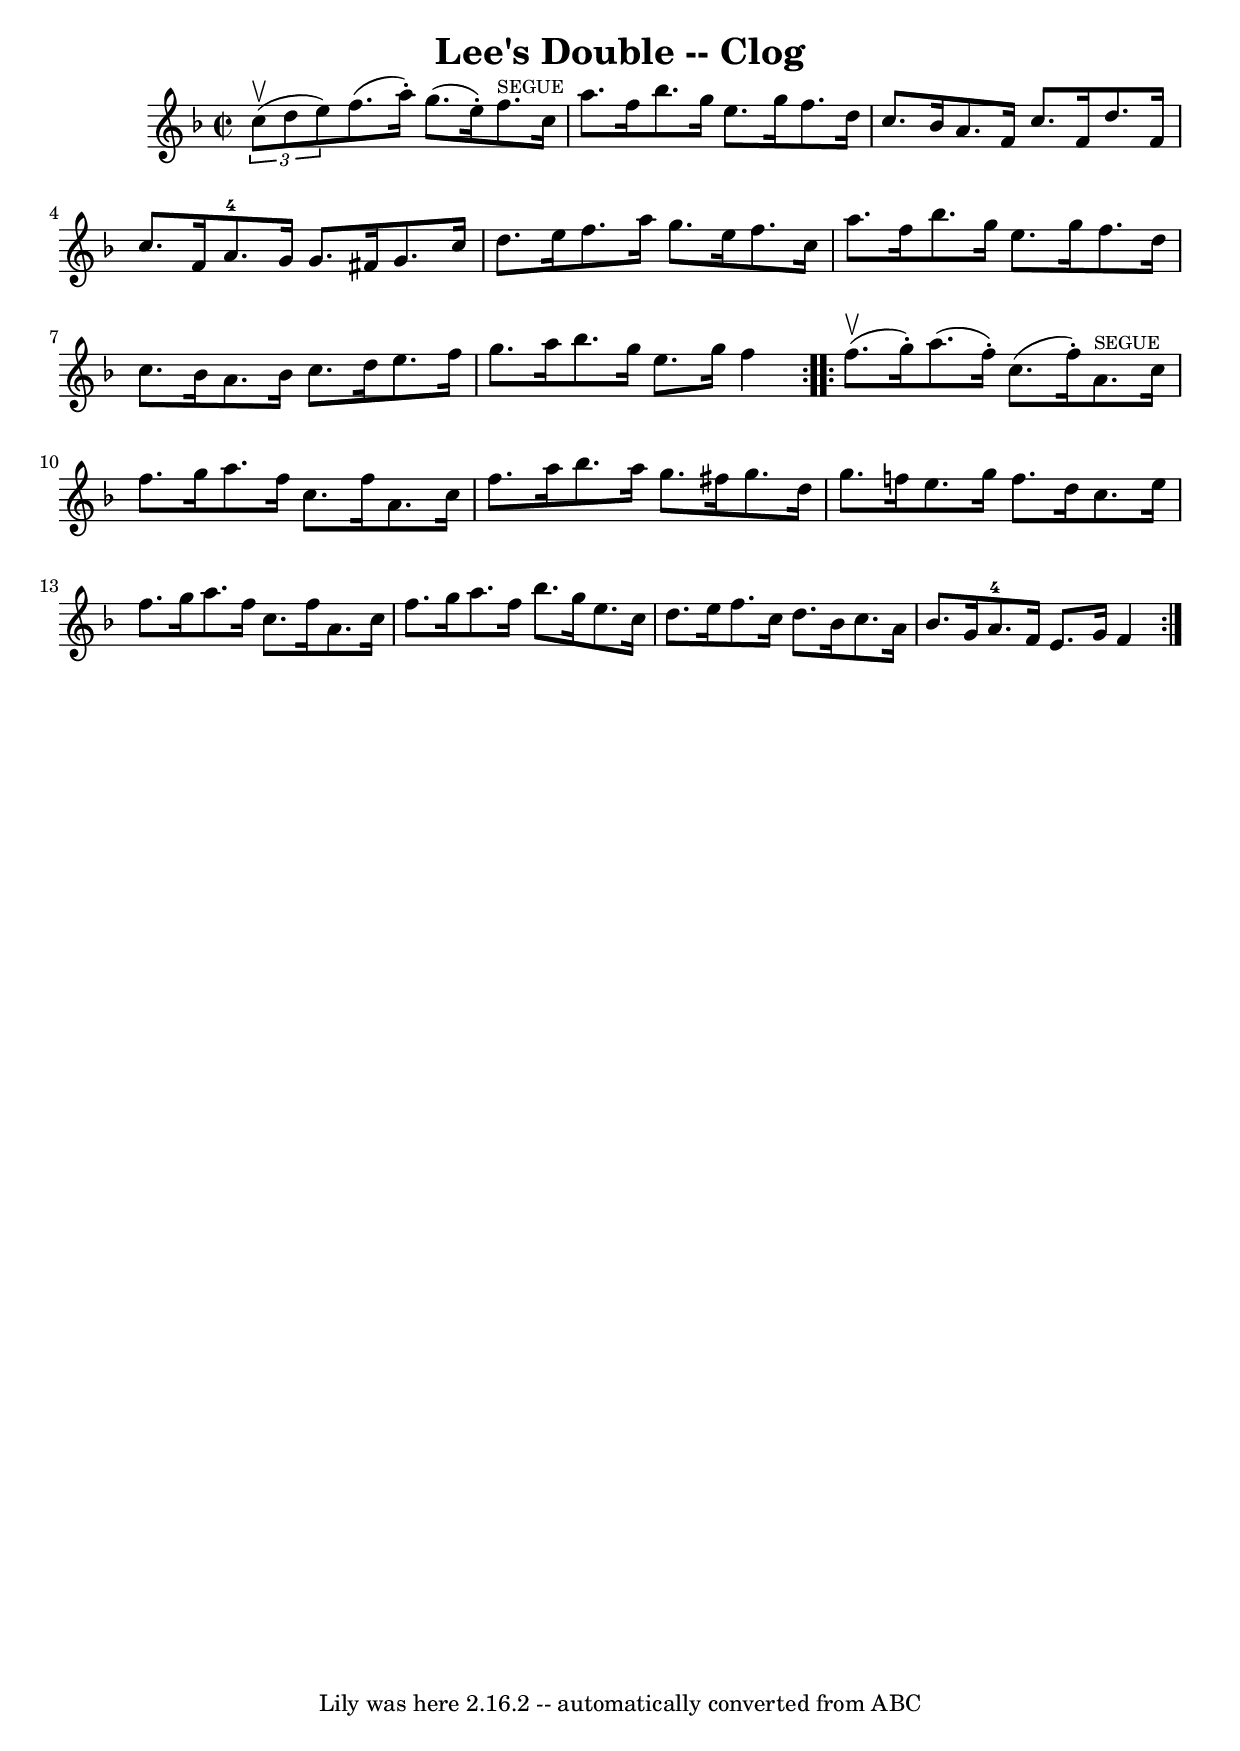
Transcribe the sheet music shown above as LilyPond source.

\version "2.16.2"
\include "Mammoth.ily"
\header {
  %% book = "Ryan's Mammoth Collection"
 crossRefNumber = "1"
 footnotes = "\\\\160 956"
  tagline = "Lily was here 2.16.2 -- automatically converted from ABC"
  title = "Lee's Double -- Clog"

}
voicedefault =  {



  \repeat volta 2 {

    \override Staff.TimeSignature #'style = #'C
    \time 2/2 
    \key f \major
    \times 2/3 { c''8^\upbow(d''8 e''8)  	       }     |
 f''8. (a''16-.) g''8. (e''16-.) f''8.^\segue c''16 a''8. f''16     |
 bf''8. g''16 e''8. g''16 f''8. d''16 c''8. bf'16     |
 a'8. f'16 c''8. f'16 d''8. f'16 c''8. f'16     |
 a'8.-4 g'16 g'8. fs'16 g'8. c''16 d''8. e''16     |
 f''8. a''16 g''8. e''16 f''8. c''16 a''8. f''16     |
 bf''8. g''16 e''8. g''16 f''8. d''16 c''8. bf'16     |
 a'8. bf'16 c''8. d''16 e''8. f''16 g''8. a''16     |
    
 bf''8. g''16 e''8. g''16 f''4  
  }     
  \repeat volta 2 { f''8.^\upbow(g''16-.)  |
 a''8. (f''16-.) c''8. (f''16-.) a'8.^\segue c''16 f''8. g''16    |
 a''8. f''16 c''8. f''16 a'8. c''16 f''8. a''16     |
 bf''8. a''16 g''8. fs''16 g''8. d''16 g''8. f''!16     |
 e''8. g''16 f''8. d''16 c''8. e''16 f''8. g''16      |
 a''8. f''16 c''8. f''16 a'8. c''16 f''8. g''16     |
 a''8. f''16 bf''8. g''16 e''8. c''16 d''8. e''16     |
 f''8. c''16 d''8. bf'16 c''8. a'16 bf'8. g'16     |
 a'8.-4 f'16 e'8. g'16 f'4  
  }  
  

}

\score{
  <<

    \context Staff="default"
    {
      \voicedefault 
      
    }

  >>
  \layout {
    
  }
  \midi {
  }

}
